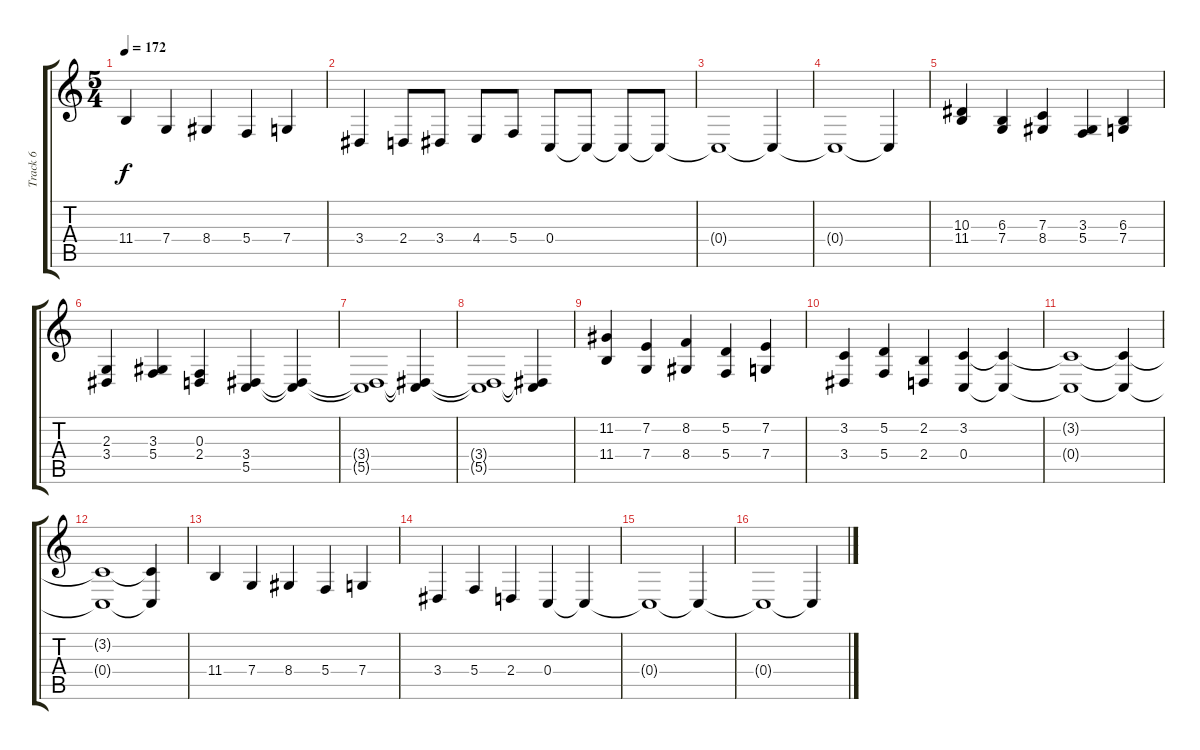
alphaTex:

\track ("Track 6" "Track 6") {instrument pad3polysynth}
\staff {score tabs}
\tuning (D4 A3 F3 C3 G2 C2) {hide}
\ts (5 4)
\tempo 172
\clef g2
\ks c
11.4.4{dy f} 7.4.4 8.4.4 5.4.4 7.4.4 |
3.4.4 2.4.8 3.4.8 4.4.8 5.4.8 0.4.8 0.4{t}.8 0.4{t}.8 0.4{t}.8 |
0.4{t}.1 0.4{t}.4 |
0.4{t}.1 0.4{t}.4 |
(10.3 11.4).4 (6.3 7.4).4 (7.3 8.4).4 (3.3 5.4).4 (6.3 7.4).4 |
(2.3 3.4).4 (3.3 5.4).4 (0.3 2.4).4 (3.4 5.5).4 (3.4{t} 5.5{t}).4 |
(3.4{t} 5.5{t}).1 (3.4{t} 5.5{t}).4 |
(3.4{t} 5.5{t}).1 (3.4{t} 5.5{t}).4 |
(11.2 11.4).4 (7.2 7.4).4 (8.2 8.4).4 (5.2 5.4).4 (7.2 7.4).4 |
(3.2 3.4).4 (5.2 5.4).4 (2.2 2.4).4 (3.2 0.4).4 (3.2{t} 0.4{t}).4 |
(3.2{t} 0.4{t}).1 (3.2{t} 0.4{t}).4{volume 5} |
(3.2{t} 0.4{t}).1 (3.2{t} 0.4{t}).4 |
11.4.4{volume 16 balance 13} 7.4.4 8.4.4 5.4.4 7.4.4 |
3.4.4 5.4.4 2.4.4 0.4.4 0.4{t}.4 |
0.4{t}.1 0.4{t}.4 |
0.4{t}.1 0.4{t}.4
